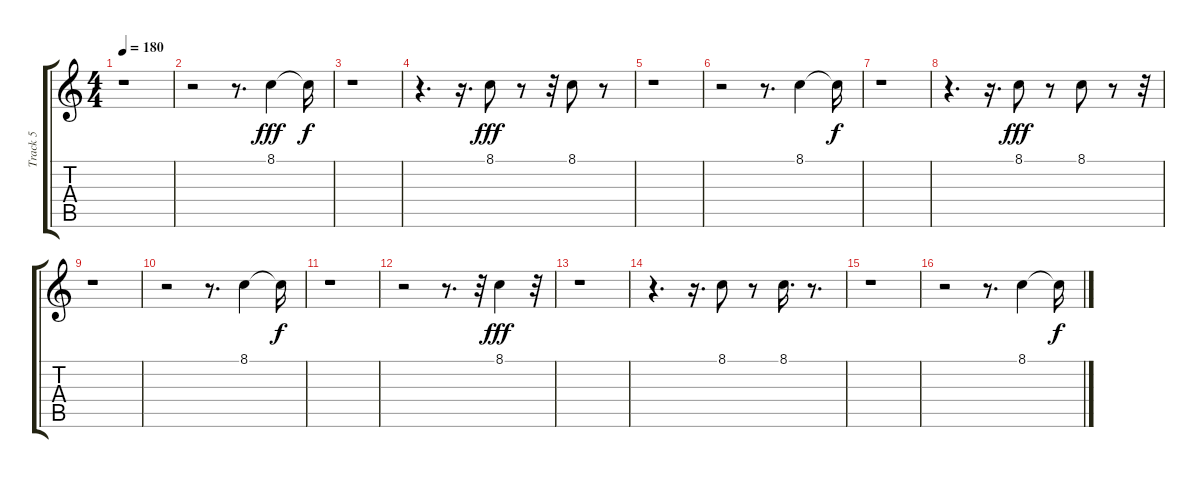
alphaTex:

\track ("Track 5" "Track 5") {instrument reversecymbal}
\staff {score tabs}
\tuning (E4 B3 G3 D3 A2 E2) {hide}
\ts (4 4)
\tempo 180
\clef g2
\ks c
r.1{dy f} |
r.2 r.8{d} 8.1.4{dy fff} 8.1{t}.16{dy f} |
r.1 |
r.4{d} r.16{d} 8.1.8{dy fff} r.8 r.32 8.1.8 r.8 |
r.1 |
r.2 r.8{d} 8.1.4 8.1{t}.16{dy f} |
r.1 |
r.4{d} r.16{d} 8.1.8{dy fff} r.8 8.1.8 r.8 r.32 |
r.1 |
r.2 r.8{d} 8.1.4 8.1{t}.16{dy f} |
r.1 |
r.2 r.8{d} r.32 8.1.4{dy fff} r.32 |
r.1 |
r.4{d} r.16{d} 8.1.8 r.8 8.1.16{d} r.8{d} |
r.1 |
r.2 r.8{d} 8.1.4 8.1{t}.16{dy f}
